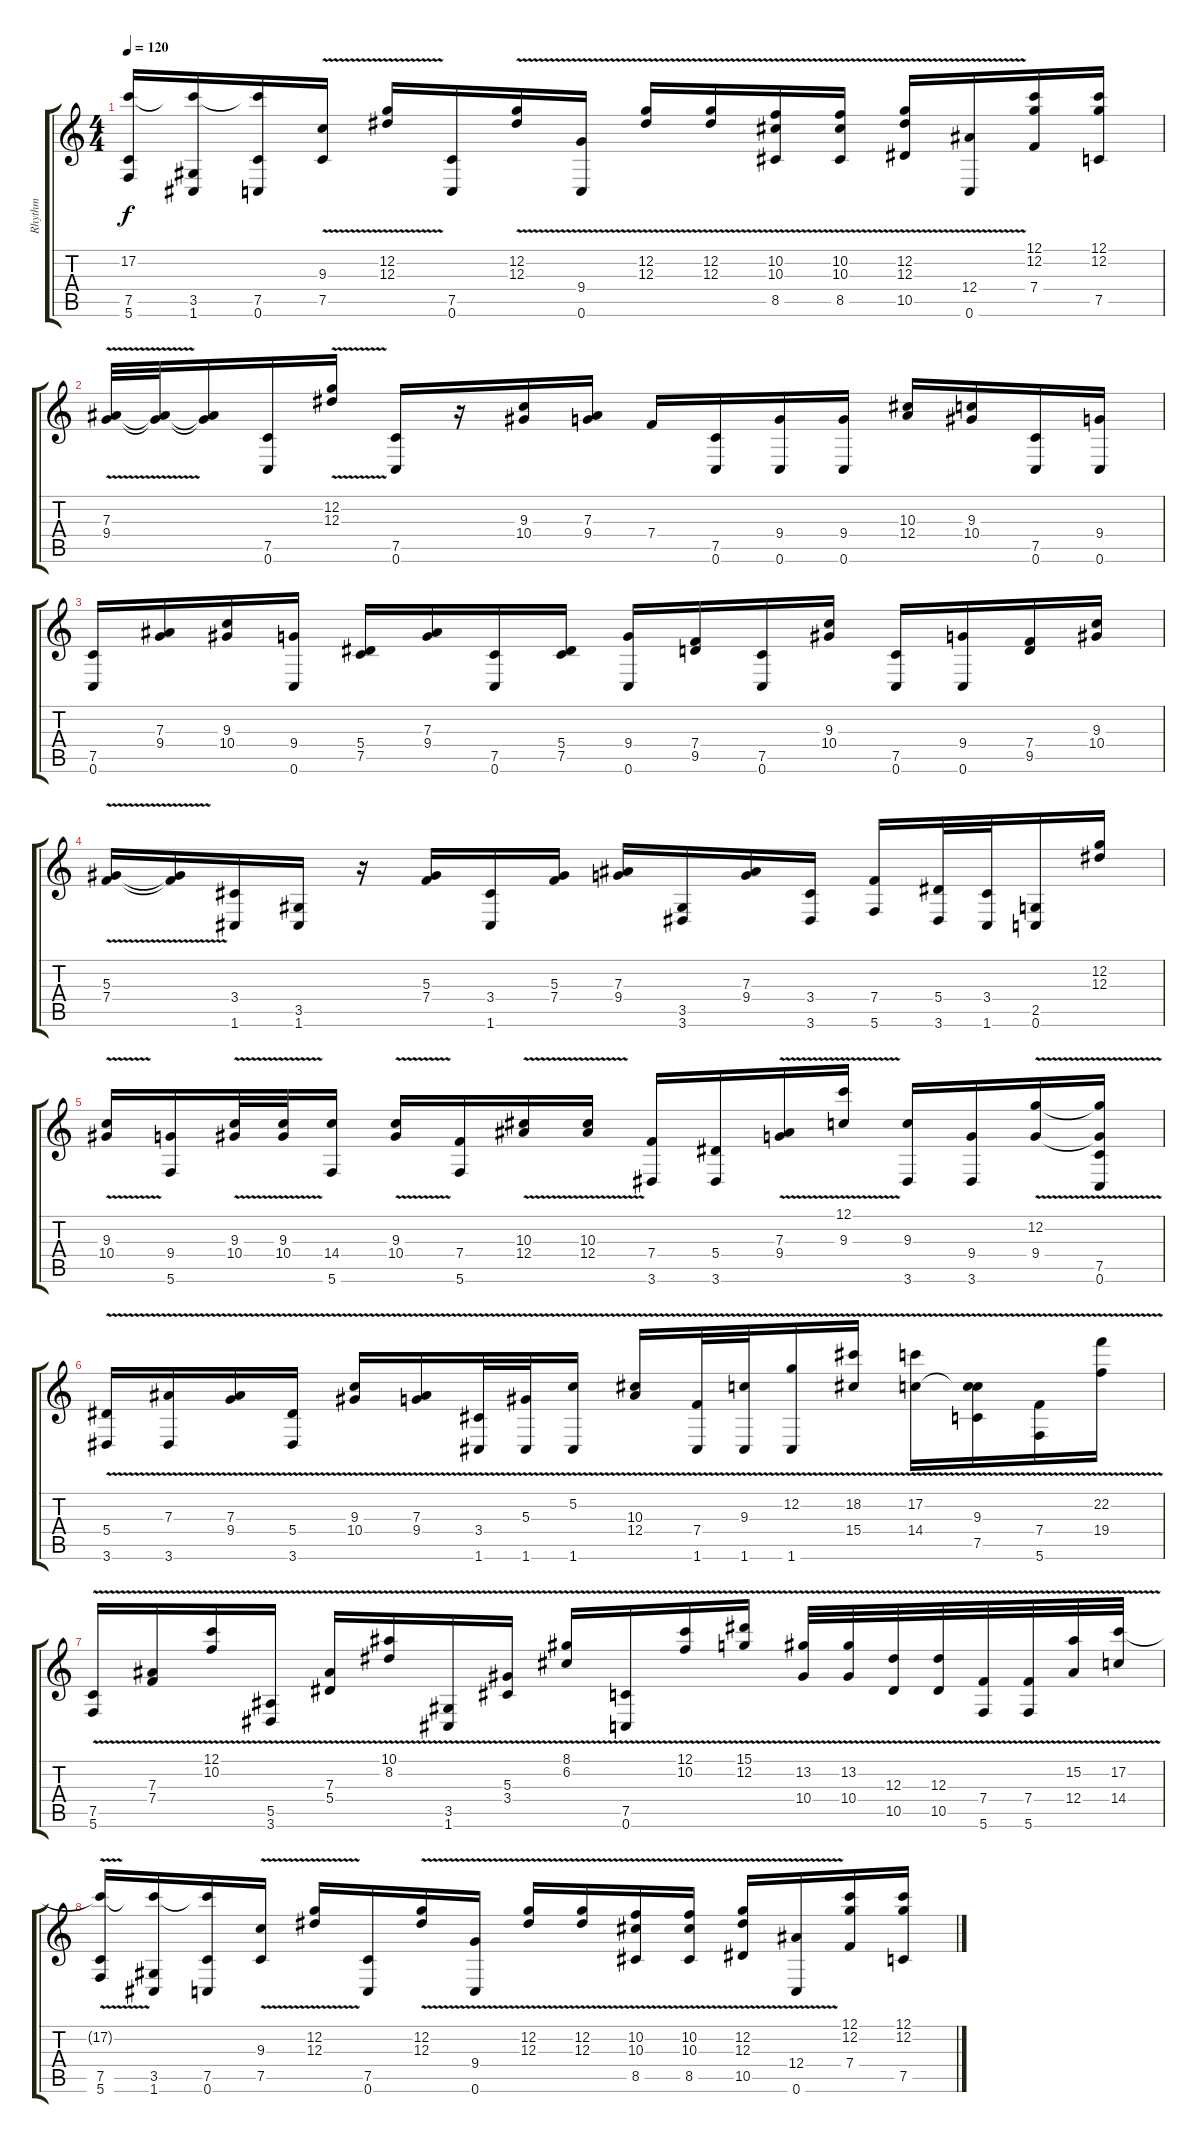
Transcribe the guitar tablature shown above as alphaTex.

\track ("Rhythm" "Rhythm") {instrument distortionguitar}
\staff {score tabs}
\tuning (C4 G3 Eb3 Bb2 F2 C2) {hide}
\ts (4 4)
\tempo 120
\clef g2
\ks c
(17.2{t} 7.5 5.6).16{dy f} (17.2{t} 3.5 1.6).16 (17.2{t} 7.5 0.6).16 (9.3{v} 7.5{v}).16 (12.2{v} 12.3{v}).16 (7.5 0.6).16 (12.2{v} 12.3{v}).16 (9.4{v} 0.6{v}).16 (12.2{v} 12.3{v}).16 (12.2{v} 12.3{v}).16 (10.2{v} 10.3{v} 8.5{v}).16 (10.2{v} 10.3{v} 8.5{v}).16 (12.2{v} 12.3{v} 10.5{v}).16 (12.4{v} 0.6{v}).16 (12.1 12.2 7.4).16 (12.1 12.2 7.5).16 |
(7.3{v} 9.4{v}).32 (7.3{t} 9.4{t}).32 (7.3{t} 9.4{t}).16 (7.5 0.6).16 (12.2{v} 12.3{v}).16 (7.5 0.6).16 r.16 (9.3 10.4).16 (7.3 9.4).16 7.4.16 (7.5 0.6).16 (9.4 0.6).16 (9.4 0.6).16 (10.3 12.4).16 (9.3 10.4).16 (7.5 0.6).16 (9.4 0.6).16 |
(7.5 0.6).16 (7.3 9.4).16 (9.3 10.4).16 (9.4 0.6).16 (5.4 7.5).16 (7.3 9.4).16 (7.5 0.6).16 (5.4 7.5).16 (9.4 0.6).16 (7.4 9.5).16 (7.5 0.6).16 (9.3 10.4).16 (7.5 0.6).16 (9.4 0.6).16 (7.4 9.5).16 (9.3 10.4).16 |
(5.3{v} 7.4{v}).16 (5.3{t} 7.4{t}).16 (3.4 1.6).16 (3.5 1.6).16 r.16 (5.3 7.4).16 (3.4 1.6).16 (5.3 7.4).16 (7.3 9.4).16 (3.5 3.6).16 (7.3 9.4).16 (3.4 3.6).16 (7.4 5.6).16 (5.4 3.6).32 (3.4 1.6).32 (2.5 0.6).16 (12.2 12.3).16 |
(9.3{v} 10.4{v}).16 (9.4 5.6).16 (9.3{v} 10.4{v}).32 (9.3{v} 10.4{v}).32 (14.4 5.6).16 (9.3{v} 10.4{v}).16 (7.4 5.6).16 (10.3{v} 12.4{v}).16 (10.3{v} 12.4{v}).16 (7.4 3.6).16 (5.4 3.6).16 (7.3{v} 9.4{v}).16 (12.1{v} 9.3{v}).16 (9.3 3.6).16 (9.4 3.6).16 (12.2{v} 9.4{v}).16 (12.2{t} 9.4{t} 7.5 0.6).16 |
(5.4{v} 3.6).16 (7.3{v} 3.6).16 (7.3{v} 9.4).16 (5.4{v} 3.6).16 (9.3{v} 10.4).16 (7.3{v} 9.4).16 (3.4{v} 1.6).32 (5.3{v} 1.6).32 (5.2{v} 1.6).16 (10.3{v} 12.4{v}).16 (7.4{v} 1.6).32 (9.3{v} 1.6).32 (12.2{v} 1.6).16 (18.2{v} 15.4).16 (17.2{v} 14.4).16 (9.3{v} 14.4{t} 7.5).16 (7.4{v} 5.6).16 (22.2{v} 19.4).16 |
(7.5{v} 5.6{v}).16 (7.3{v} 7.4{v}).16 (12.1{v} 10.2{v}).16 (5.5{v} 3.6{v}).16 (7.3{v} 5.4{v}).16 (10.1{v} 8.2{v}).16 (3.5{v} 1.6{v}).16 (5.3{v} 3.4{v}).16 (8.1{v} 6.2{v}).16 (7.5{v} 0.6{v}).16 (12.1{v} 10.2{v}).16 (15.1{v} 12.2{v}).16 (13.2{v} 10.4{v}).32 (13.2{v} 10.4{v}).32 (12.3{v} 10.5{v}).32 (12.3{v} 10.5{v}).32 (7.4{v} 5.6{v}).32 (7.4{v} 5.6{v}).32 (15.2{v} 12.4{v}).32 (17.2{v} 14.4{v}).32 |
(17.2{t} 7.5 5.6).16 (17.2{t} 3.5 1.6).16 (17.2{t} 7.5 0.6).16 (9.3{v} 7.5{v}).16 (12.2{v} 12.3{v}).16 (7.5 0.6).16 (12.2{v} 12.3{v}).16 (9.4{v} 0.6{v}).16 (12.2{v} 12.3{v}).16 (12.2{v} 12.3{v}).16 (10.2{v} 10.3{v} 8.5{v}).16 (10.2{v} 10.3{v} 8.5{v}).16 (12.2{v} 12.3{v} 10.5{v}).16 (12.4{v} 0.6{v}).16 (12.1 12.2 7.4).16 (12.1 12.2 7.5).16
